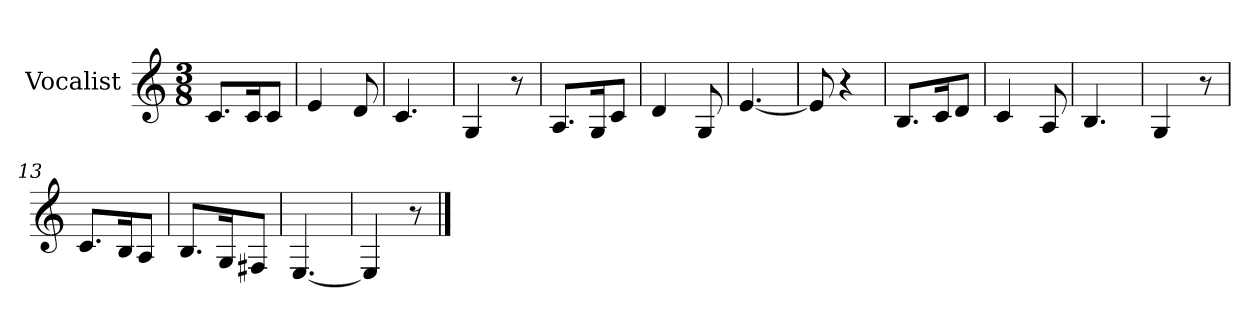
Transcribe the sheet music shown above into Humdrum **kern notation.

**kern
*part1
*staff1
*I"Vocalist
*k[]
*C:
*M3/8
=1
8.cL
16cK
8cJ
=2
4e
8d
=3
4.c
=4
4G
8r
=5
8.AL
16GK
8cJ
=6
4d
8G
=7
[4.e
=8
8e]
4r
=9
8.BL
16cK
8dJ
=10
4c
8A
=11
4.B
=12
4G
8r
=13
8.cL
16BK
8AJ
=14
8.BL
16GK
8F#XJ
=15
[4.E
=16
4E]
8r
==
*-
